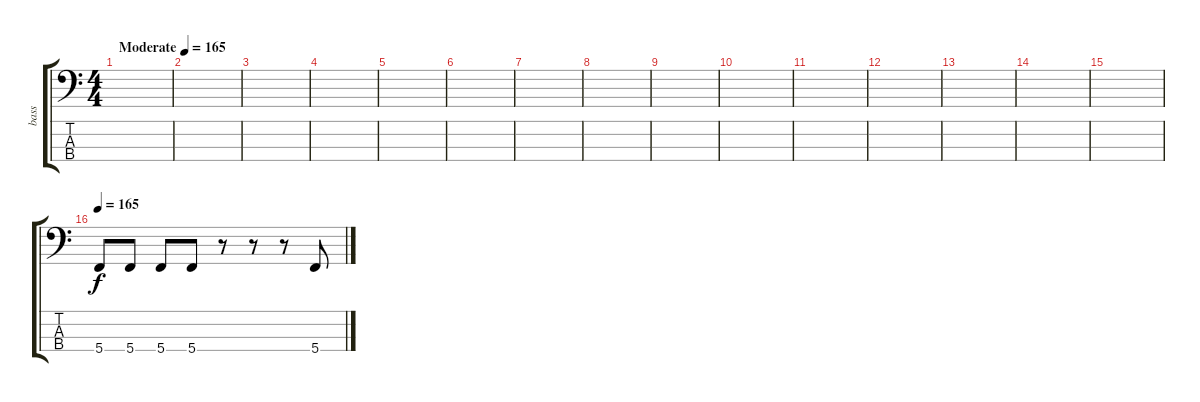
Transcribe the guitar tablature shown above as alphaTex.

\track ("bass" "bass") {instrument electricbasspick}
\staff {score tabs}
\tuning (F2 C2 G1 C1) {hide}
\ts (4 4)
\tempo (165 "Moderate")
\clef f4
\ks c
|
|
|
|
|
|
|
|
|
|
|
|
|
|
|
\tempo 165
5.4.8 5.4.8 5.4.8 5.4.8 r.8 r.8 r.8 5.4.8
